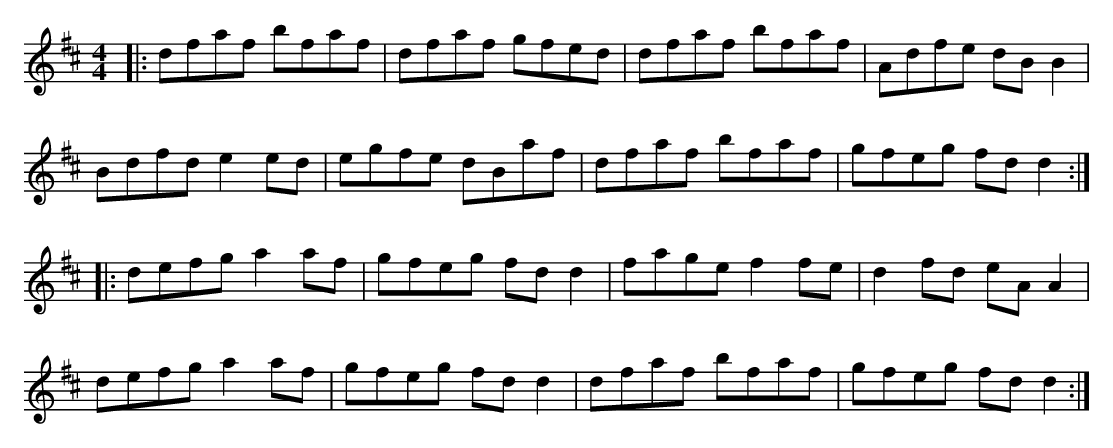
X:1
M:4/4
K:D
|:dfaf bfaf|dfaf gfed|dfaf bfaf|Adfe dBB2|
Bdfd e2ed|egfe dBaf|dfaf bfaf|gfeg fdd2:|
|:defg a2af|gfeg fdd2|fage f2fe|d2fd eAA2|
defg a2af|gfeg fdd2|dfaf bfaf|gfeg fdd2:|
